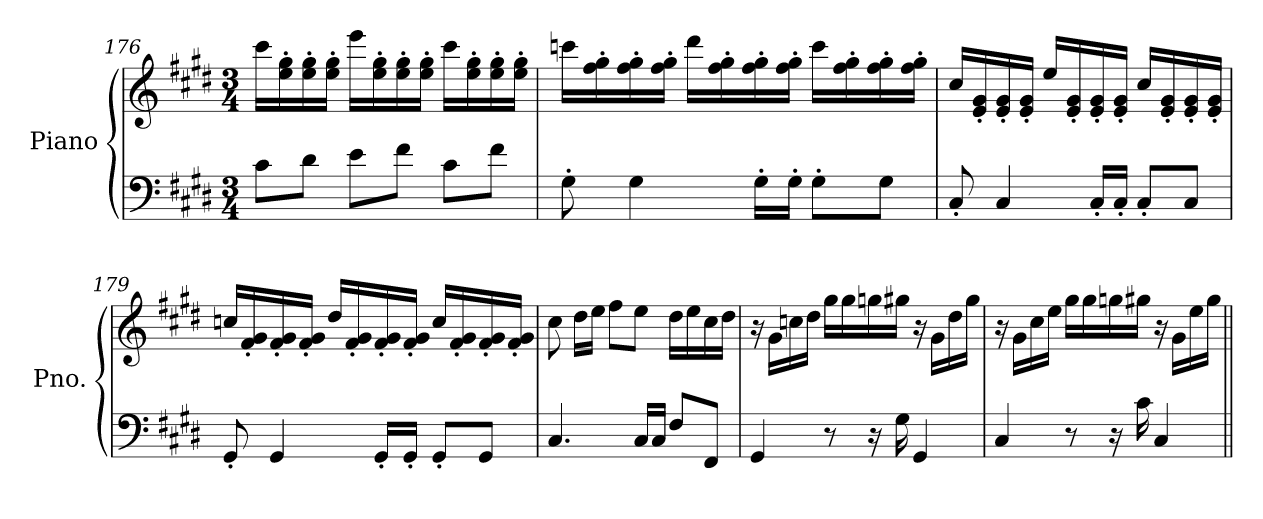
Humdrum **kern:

**kern	**kern
*part1	*part1
*staff2	*staff1
*I"Piano	*
*I'Pno.	*
*clefF4	*clefG2
*k[f#c#g#d#]	*k[f#c#g#d#]
*M3/4	*M3/4
=176	=176
8c#\L	16ccc#\LL
.	16ee\' 16gg#\'
8d#\J	16ee\' 16gg#\'
.	16ee\' 16gg#\'JJ
8e\L	16eee\LL
.	16ee\' 16gg#\'
8f#\J	16ee\' 16gg#\'
.	16ee\' 16gg#\'JJ
8c#\L	16ccc#\LL
.	16ee\' 16gg#\'
8f#\J	16ee\' 16gg#\'
.	16ee\' 16gg#\'JJ
!!LO:LB:g=z
=177	=177
8G#'\	16cccn\LL
.	16ff#\' 16gg#\'
4G#\	16ff#\' 16gg#\'
.	16ff#\' 16gg#\'JJ
.	16ddd#\LL
.	16ff#\' 16gg#\'
16G#'\LL	16ff#\' 16gg#\'
16G#'\JJ	16ff#\' 16gg#\'JJ
8G#'\L	16ccc\LL
.	16ff#\' 16gg#\'
8G#\J	16ff#\' 16gg#\'
.	16ff#\' 16gg#\'JJ
=178	=178
8C#'/	16cc#/LL
.	16e/' 16g#/'
4C#/	16e/' 16g#/'
.	16e/' 16g#/'JJ
.	16ee/LL
.	16e/' 16g#/'
16C#'/LL	16e/' 16g#/'
16C#'/JJ	16e/' 16g#/'JJ
8C#'/L	16cc#/LL
.	16e/' 16g#/'
8C#/J	16e/' 16g#/'
.	16e/' 16g#/'JJ
!!LO:LB:g=z
=179	=179
8GG#'/	16ccn/LL
.	16f#/' 16g#/'
4GG#/	16f#/' 16g#/'
.	16f#/' 16g#/'JJ
.	16dd#/LL
.	16f#/' 16g#/'
16GG#'/LL	16f#/' 16g#/'
16GG#'/JJ	16f#/' 16g#/'JJ
8GG#'/L	16cc/LL
.	16f#/' 16g#/'
8GG#/J	16f#/' 16g#/'
.	16f#/' 16g#/'JJ
=180	=180
4.C#/	8cc#\
.	16dd#\LL
.	16ee\JJ
.	8ff#\L
16C#/LL	8ee\J
16C#/JJ	.
8F#/L	16dd#\LL
.	16ee\
8FF#/J	16cc#\
.	16dd#\JJ
=181	=181
4GG#/	16r
.	16g#\LL
.	16ccn\
.	16dd#\JJ
8r	16gg#\LL
.	16gg#\
16r	16ggn\
16G#\	16gg#X\JJ
4GG#/	16r
.	16g#\LL
.	16dd#\
.	16gg#\JJ
!!LO:LB:g=z
=182	=182
4C#/	16r
.	16g#\LL
.	16cc#\
.	16ee\JJ
8r	16gg#\LL
.	16gg#\
16r	16ggn\
16c#\	16gg#X\JJ
4C#/	16r
.	16g#\LL
.	16ee\
.	16gg#\JJ
=||	=||
*-	*-
